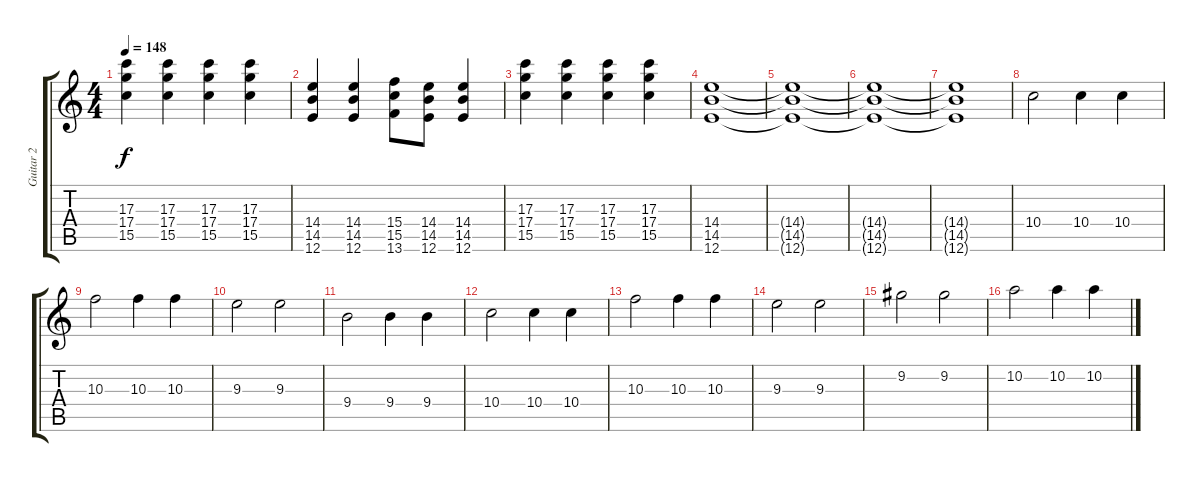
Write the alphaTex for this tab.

\track ("Guitar 2" "Guitar 2") {instrument distortionguitar}
\staff {score tabs}
\tuning (E4 B3 G3 D3 A2 E2) {hide}
\ts (4 4)
\tempo 148
\clef g2
\ks c
(17.3 17.4 15.5).4{dy f volume 16} (17.3 17.4 15.5).4 (17.3 17.4 15.5).4 (17.3 17.4 15.5).4 |
(14.4 14.5 12.6).4{volume 10} (14.4 14.5 12.6).4 (15.4 15.5 13.6).8 (14.4 14.5 12.6).8 (14.4 14.5 12.6).4 |
(17.3 17.4 15.5).4{volume 16} (17.3 17.4 15.5).4 (17.3 17.4 15.5).4 (17.3 17.4 15.5).4 |
(14.4 14.5 12.6).1{volume 13} |
(14.4{t} 14.5{t} 12.6{t}).1 |
(14.4{t} 14.5{t} 12.6{t}).1 |
(14.4{t} 14.5{t} 12.6{t}).1 |
10.4.2{volume 14 instrument electricguitarclean} 10.4.4 10.4.4 |
10.3.2 10.3.4 10.3.4 |
9.3.2 9.3.2 |
9.4.2 9.4.4 9.4.4 |
10.4.2{volume 14 instrument electricguitarclean} 10.4.4 10.4.4 |
10.3.2 10.3.4 10.3.4 |
9.3.2 9.3.2 |
9.2.2 9.2.2 |
10.2.2{volume 14 instrument electricguitarclean} 10.2.4 10.2.4
